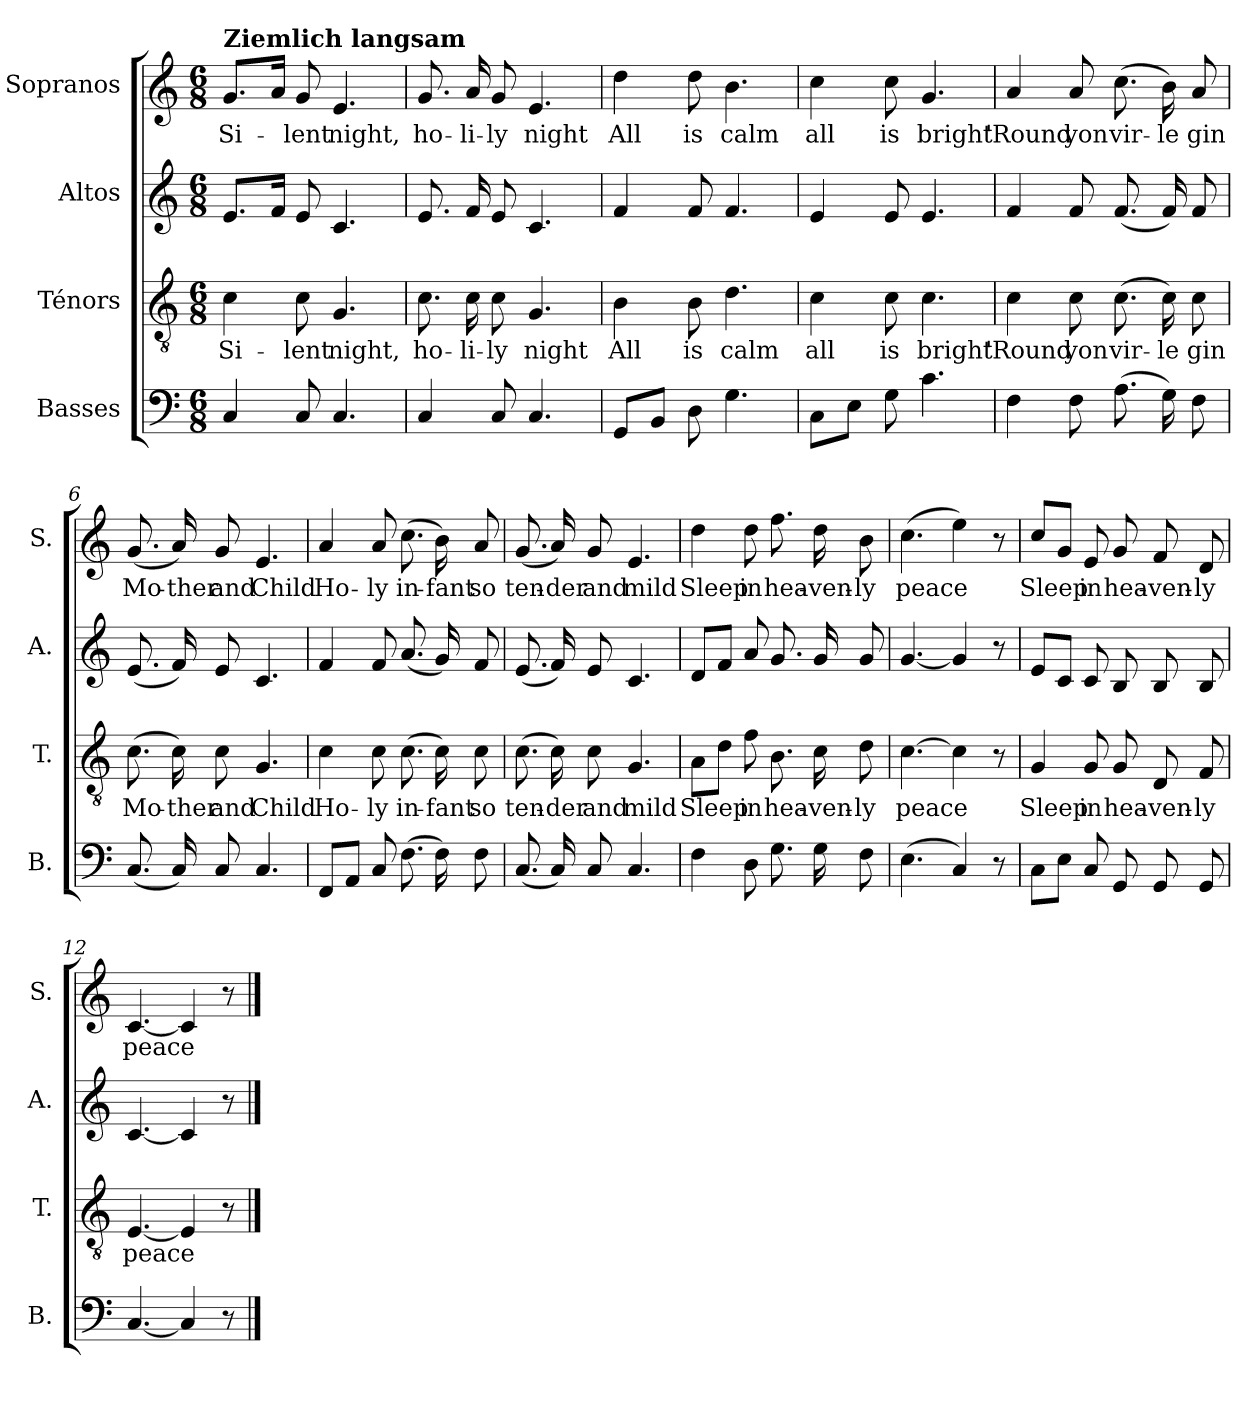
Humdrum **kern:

**kern	**kern	**text	**kern	**kern	**text
*part4	*part3	*part3	*part2	*part1	*part1
*staff4	*staff3	*staff3	*staff2	*staff1	*staff1
*I"Basses	*I"Ténors	*	*I"Altos	*I"Sopranos	*
*I'B.	*I'T.	*	*I'A.	*I'S.	*
*clefF4	*clefGv2	*	*clefG2	*clefG2	*
*	*ITrd7c12	*	*	*	*
*k[]	*k[]	*	*k[]	*k[]	*
*C:	*C:	*	*C:	*C:	*
*M6/8	*M6/8	*	*M6/8	*M6/8	*
=1	=1	=1	=1	=1	=1
!	!	!	!	!LO:TX:a:B:t=Ziemlich langsam	!
!	!	!LO:LY:b	!	!	!LO:LY:b
4C/	4C\	-Si-	8.e/L	8.g/L	-Si-
.	.	.	16f/Jk	16a/Jk	.
!	!	!LO:LY:b	!	!	!LO:LY:b
8C/	8C\	lent	8e/	8g/	lent
!	!	!LO:LY:b	!	!	!LO:LY:b
4.C/	4.GG/	night,	4.c/	4.e/	night,
=2	=2	=2	=2	=2	=2
*	*	*	*	*MM60	*
!	!	!LO:LY:b	!	!	!LO:LY:b
4C/	8.C\	-ho-	8.e/	8.g/	-ho-
!	!	!LO:LY:b	!	!	!LO:LY:b
.	16C\	-li-	16f/	16a/	-li-
!	!	!LO:LY:b	!	!	!LO:LY:b
8C/	8C\	ly	8e/	8g/	ly
!	!	!LO:LY:b	!	!	!LO:LY:b
4.C/	4.GG/	night	4.c/	4.e/	night
=3	=3	=3	=3	=3	=3
!	!	!LO:LY:b	!	!	!LO:LY:b
8GG/L	4BB\	All	4f/	4dd\	All
8BB/J	.	.	.	.	.
!	!	!LO:LY:b	!	!	!LO:LY:b
8D\	8BB\	-is	8f/	8dd\	-is
!	!	!LO:LY:b	!	!	!LO:LY:b
4.G\	4.D\	calm	4.f/	4.b\	calm
=4	=4	=4	=4	=4	=4
!	!	!LO:LY:b	!	!	!LO:LY:b
8C\L	4C\	all	4e/	4cc\	all
8E\J	.	.	.	.	.
!	!	!LO:LY:b	!	!	!LO:LY:b
8G\	8C\	-is	8e/	8cc\	-is
!	!	!LO:LY:b	!	!	!LO:LY:b
4.c\	4.C\	bright	4.e/	4.g/	bright
!!LO:LB:g=z
=5	=5	=5	=5	=5	=5
!	!	!LO:LY:b	!	!	!LO:LY:b
4F\	4C\	'Round	4f/	4a/	'Round
!	!	!LO:LY:b	!	!	!LO:LY:b
8F\	8C\	yon	8f/	8a/	yon
!	!	!LO:LY:b	!	!	!LO:LY:b
(>8.A\	(>8.C\	-vir-	(<8.f/	(>8.cc\	-vir-
!	!	!LO:LY:b	!	!	!LO:LY:b
16G\)	16C\)	le	16f/)	16b\)	le
!	!	!LO:LY:b	!	!	!LO:LY:b
8F\	8C\	gin	8f/	8a/	gin
=6	=6	=6	=6	=6	=6
!	!	!LO:LY:b	!	!	!LO:LY:b
(<8.C/	(>8.C\	-Mo-	(<8.e/	(<8.g/	-Mo-
!	!	!LO:LY:b	!	!	!LO:LY:b
16C/)	16C\)	-ther	16f/)	16a/)	-ther
!	!	!LO:LY:b	!	!	!LO:LY:b
8C/	8C\	and	8e/	8g/	and
!	!	!LO:LY:b	!	!	!LO:LY:b
4.C/	4.GG/	Child	4.c/	4.e/	Child
=7	=7	=7	=7	=7	=7
!	!	!LO:LY:b	!	!	!LO:LY:b
8FF/L	4C\	Ho-	4f/	4a/	Ho-
8AA/J	.	.	.	.	.
!	!	!LO:LY:b	!	!	!LO:LY:b
8C/	8C\	-ly	8f/	8a/	-ly
!	!	!LO:LY:b	!	!	!LO:LY:b
(>8.F\	(>8.C\	in-	(<8.a/	(>8.cc\	in-
!	!	!LO:LY:b	!	!	!LO:LY:b
16F\)	16C\)	fant	16g/)	16b\)	fant
!	!	!LO:LY:b	!	!	!LO:LY:b
8F\	8C\	-so	8f/	8a/	-so
=8	=8	=8	=8	=8	=8
!	!	!LO:LY:b	!	!	!LO:LY:b
(<8.C/	(>8.C\	-ten-	(<8.e/	(<8.g/	-ten-
!	!	!LO:LY:b	!	!	!LO:LY:b
16C/)	16C\)	-der	16f/)	16a/)	-der
!	!	!LO:LY:b	!	!	!LO:LY:b
8C/	8C\	and	8e/	8g/	and
!	!	!LO:LY:b	!	!	!LO:LY:b
4.C/	4.GG/	mild	4.c/	4.e/	mild
!!LO:LB:g=z
=9	=9	=9	=9	=9	=9
!	!	!LO:LY:b	!	!	!LO:LY:b
4F\	8AA\L	Sleep	8d/L	4dd\	Sleep
.	8D\J	.	8f/J	.	.
!	!	!LO:LY:b	!	!	!LO:LY:b
8D\	8F\	in	8a/	8dd\	in
!	!	!LO:LY:b	!	!	!LO:LY:b
8.G\	8.BB\	-hea-	8.g/	8.ff\	-hea-
!	!	!LO:LY:b	!	!	!LO:LY:b
16G\	16C\	ven-	16g/	16dd\	ven-
!	!	!LO:LY:b	!	!	!LO:LY:b
8F\	8D\	-ly	8g/	8b\	-ly
=10	=10	=10	=10	=10	=10
!	!	!LO:LY:b	!	!	!LO:LY:b
(>4.E\	[>4.C\	peace	[<4.g/	(>4.cc\	peace
4C/)	4C\]	.	4g/]	4ee\)	.
8r	8r	.	8r	8r	.
=11	=11	=11	=11	=11	=11
!	!	!LO:LY:b	!	!	!LO:LY:b
8C\L	4GG/	Sleep	8e/L	8cc/L	Sleep
8E\J	.	.	8c/J	8g/J	.
!	!	!LO:LY:b	!	!	!LO:LY:b
8C/	8GG/	in	8c/	8e/	in
!	!	!LO:LY:b	!	!	!LO:LY:b
8GG/	8GG/	-hea-	8B/	8g/	-hea-
!	!	!LO:LY:b	!	!	!LO:LY:b
8GG/	8DD/	ven-	8B/	8f/	ven-
!	!	!LO:LY:b	!	!	!LO:LY:b
8GG/	8FF/	-ly	8B/	8d/	-ly
=12	=12	=12	=12	=12	=12
!	!	!LO:LY:b	!	!	!LO:LY:b
[<4.C/	[<4.EE/	peace	[<4.c/	[<4.c/	peace
4C/]	4EE/]	.	4c/]	4c/]	.
8r	8r	.	8r	8r	.
==	==	==	==	==	==
*-	*-	*-	*-	*-	*-
